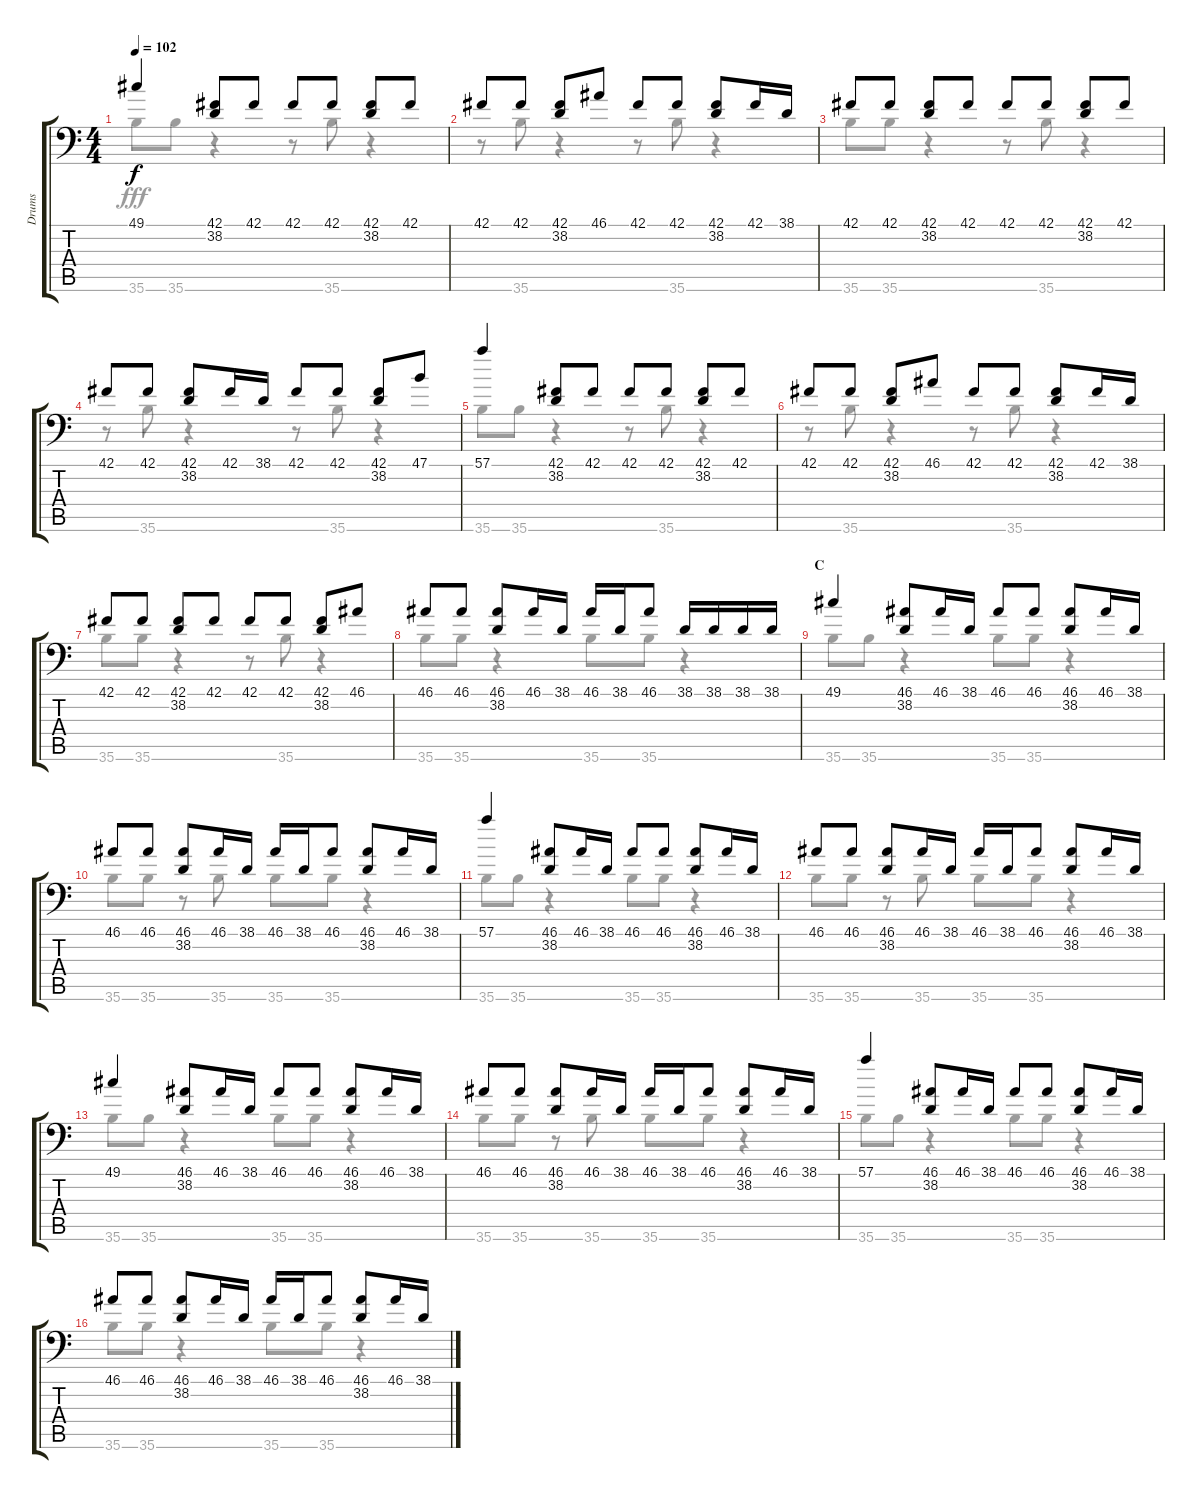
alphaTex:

\track ("Drums" "Drums") {instrument acousticgrandpiano}
\staff {score tabs}
\tuning (C-1 C-1 C-1 C-1 C-1 C-1) {hide}
\voice
\ts (4 4)
\tempo 102
\clef f4
\ks c
49.1.4{dy f} (42.1 38.2).8 42.1.8 42.1.8 42.1.8 (42.1 38.2).8 42.1.8 |
42.1.8 42.1.8 (42.1 38.2).8 46.1.8 42.1.8 42.1.8 (42.1 38.2).8 42.1.16 38.1.16 |
42.1.8 42.1.8 (42.1 38.2).8 42.1.8 42.1.8 42.1.8 (42.1 38.2).8 42.1.8 |
42.1.8 42.1.8 (42.1 38.2).8 42.1.16 38.1.16 42.1.8 42.1.8 (42.1 38.2).8 47.1.8 |
57.1.4 (42.1 38.2).8 42.1.8 42.1.8 42.1.8 (42.1 38.2).8 42.1.8 |
42.1.8 42.1.8 (42.1 38.2).8 46.1.8 42.1.8 42.1.8 (42.1 38.2).8 42.1.16 38.1.16 |
42.1.8 42.1.8 (42.1 38.2).8 42.1.8 42.1.8 42.1.8 (42.1 38.2).8 46.1.8 |
46.1.8 46.1.8 (46.1 38.2).8 46.1.16 38.1.16 46.1.16 38.1.16 46.1.8 38.1.16 38.1.16 38.1.16 38.1.16 |
\section ("" "C")
49.1.4 (46.1 38.2).8 46.1.16 38.1.16 46.1.8 46.1.8 (46.1 38.2).8 46.1.16 38.1.16 |
46.1.8 46.1.8 (46.1 38.2).8 46.1.16 38.1.16 46.1.16 38.1.16 46.1.8 (46.1 38.2).8 46.1.16 38.1.16 |
57.1.4 (46.1 38.2).8 46.1.16 38.1.16 46.1.8 46.1.8 (46.1 38.2).8 46.1.16 38.1.16 |
46.1.8 46.1.8 (46.1 38.2).8 46.1.16 38.1.16 46.1.16 38.1.16 46.1.8 (46.1 38.2).8 46.1.16 38.1.16 |
49.1.4 (46.1 38.2).8 46.1.16 38.1.16 46.1.8 46.1.8 (46.1 38.2).8 46.1.16 38.1.16 |
46.1.8 46.1.8 (46.1 38.2).8 46.1.16 38.1.16 46.1.16 38.1.16 46.1.8 (46.1 38.2).8 46.1.16 38.1.16 |
57.1.4 (46.1 38.2).8 46.1.16 38.1.16 46.1.8 46.1.8 (46.1 38.2).8 46.1.16 38.1.16 |
46.1.8 46.1.8 (46.1 38.2).8 46.1.16 38.1.16 46.1.16 38.1.16 46.1.8 (46.1 38.2).8 46.1.16 38.1.16
\voice
\clef f4
\ottava regular
\simile none
\ks c
35.6.8{dy fff} 35.6.8 r.4 r.8 35.6.8 r.4 |
r.8 35.6.8 r.4 r.8 35.6.8 r.4 |
35.6.8 35.6.8 r.4 r.8 35.6.8 r.4 |
r.8 35.6.8 r.4 r.8 35.6.8 r.4 |
35.6.8 35.6.8 r.4 r.8 35.6.8 r.4 |
r.8 35.6.8 r.4 r.8 35.6.8 r.4 |
35.6.8 35.6.8 r.4 r.8 35.6.8 r.4 |
35.6.8 35.6.8 r.4 35.6.8 35.6.8 r.4 |
35.6.8 35.6.8 r.4 35.6.8 35.6.8 r.4 |
35.6.8 35.6.8 r.8 35.6.8 35.6.8 35.6.8 r.4 |
35.6.8 35.6.8 r.4 35.6.8 35.6.8 r.4 |
35.6.8 35.6.8 r.8 35.6.8 35.6.8 35.6.8 r.4 |
35.6.8 35.6.8 r.4 35.6.8 35.6.8 r.4 |
35.6.8 35.6.8 r.8 35.6.8 35.6.8 35.6.8 r.4 |
35.6.8 35.6.8 r.4 35.6.8 35.6.8 r.4 |
35.6.8 35.6.8 r.4 35.6.8 35.6.8 r.4
